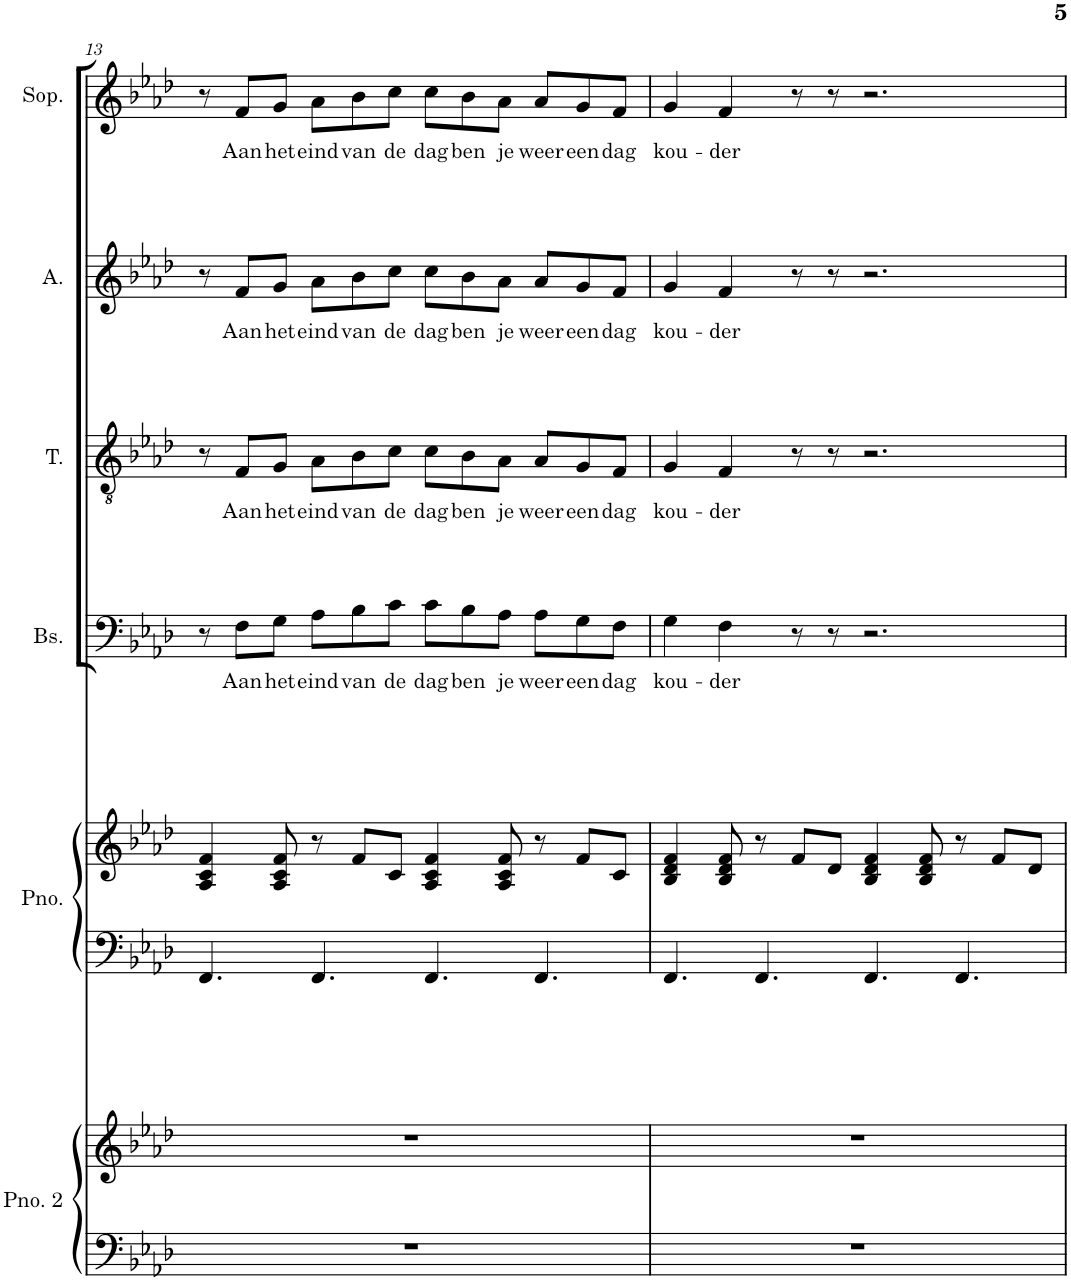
**kern	**kern	**kern	**kern	**kern	**text	**kern	**text	**kern	**text	**kern	**text
*part6	*part6	*part5	*part5	*part4	*part4	*part3	*part3	*part2	*part2	*part1	*part1
*staff8	*staff7	*staff6	*staff5	*staff4	*staff4	*staff3	*staff3	*staff2	*staff2	*staff1	*staff1
*I"Piano 2	*	*I"Piano	*	*I"Bas	*	*I"Tenor	*	*I"Alt	*	*I"Sopraan	*
*I'Pno. 2	*	*I'Pno.	*	*I'Bs.	*	*I'T.	*	*I'A.	*	*I'Sop.	*
!!LO:PB:g=z
*clefF4	*clefG2	*clefF4	*clefG2	*clefF4	*	*clefGv2	*	*clefG2	*	*clefG2	*
*k[b-e-a-d-]	*k[b-e-a-d-]	*k[b-e-a-d-]	*k[b-e-a-d-]	*k[b-e-a-d-]	*	*k[b-e-a-d-]	*	*k[b-e-a-d-]	*	*k[b-e-a-d-]	*
*M12/8	*M12/8	*M12/8	*M12/8	*M12/8	*	*M12/8	*	*M12/8	*	*M12/8	*
=13	=13	=13	=13	=13	=13	=13	=13	=13	=13	=13	=13
1.r	1.r	4.FF/	4A-/ 4c/ 4f/	8r	.	8r	.	8r	.	8r	.
!	!	!	!	!	!LO:LY:b	!	!LO:LY:b	!	!LO:LY:b	!	!LO:LY:b
.	.	.	.	8F\L	Aan	8F/L	Aan	8f/L	Aan	8f/L	Aan
!	!	!	!	!	!LO:LY:b	!	!LO:LY:b	!	!LO:LY:b	!	!LO:LY:b
.	.	.	8A-/ 8c/ 8f/	8G\J	het	8G/J	het	8g/J	het	8g/J	het
!	!	!	!	!	!LO:LY:b	!	!LO:LY:b	!	!LO:LY:b	!	!LO:LY:b
.	.	4.FF/	8r	8A-\L	eind	8A-\L	eind	8a-\L	eind	8a-\L	eind
!	!	!	!	!	!LO:LY:b	!	!LO:LY:b	!	!LO:LY:b	!	!LO:LY:b
.	.	.	8f/L	8B-\	van	8B-\	van	8b-\	van	8b-\	van
!	!	!	!	!	!LO:LY:b	!	!LO:LY:b	!	!LO:LY:b	!	!LO:LY:b
.	.	.	8c/J	8c\J	de	8c\J	de	8cc\J	de	8cc\J	de
!	!	!	!	!	!LO:LY:b	!	!LO:LY:b	!	!LO:LY:b	!	!LO:LY:b
.	.	4.FF/	4A-/ 4c/ 4f/	8c\L	dag	8c\L	dag	8cc\L	dag	8cc\L	dag
!	!	!	!	!	!LO:LY:b	!	!LO:LY:b	!	!LO:LY:b	!	!LO:LY:b
.	.	.	.	8B-\	ben	8B-\	ben	8b-\	ben	8b-\	ben
!	!	!	!	!	!LO:LY:b	!	!LO:LY:b	!	!LO:LY:b	!	!LO:LY:b
.	.	.	8A-/ 8c/ 8f/	8A-\J	je	8A-\J	je	8a-\J	je	8a-\J	je
!	!	!	!	!	!LO:LY:b	!	!LO:LY:b	!	!LO:LY:b	!	!LO:LY:b
.	.	4.FF/	8r	8A-\L	weer	8A-/L	weer	8a-/L	weer	8a-/L	weer
!	!	!	!	!	!LO:LY:b	!	!LO:LY:b	!	!LO:LY:b	!	!LO:LY:b
.	.	.	8f/L	8G\	een	8G/	een	8g/	een	8g/	een
!	!	!	!	!	!LO:LY:b	!	!LO:LY:b	!	!LO:LY:b	!	!LO:LY:b
.	.	.	8c/J	8F\J	dag	8F/J	dag	8f/J	dag	8f/J	dag
=14	=14	=14	=14	=14	=14	=14	=14	=14	=14	=14	=14
!	!	!	!	!	!LO:LY:b	!	!LO:LY:b	!	!LO:LY:b	!	!LO:LY:b
1.r	1.r	4.FF/	4B-/ 4d-/ 4f/	4G\	kou-	4G/	kou-	4g/	kou-	4g/	kou-
!	!	!	!	!	!LO:LY:b	!	!LO:LY:b	!	!LO:LY:b	!	!LO:LY:b
.	.	.	8B-/ 8d-/ 8f/	4F\	-der	4F/	-der	4f/	-der	4f/	-der
.	.	4.FF/	8r	.	.	.	.	.	.	.	.
.	.	.	8f/L	8r	.	8r	.	8r	.	8r	.
.	.	.	8d-/J	8r	.	8r	.	8r	.	8r	.
.	.	4.FF/	4B-/ 4d-/ 4f/	2.r	.	2.r	.	2.r	.	2.r	.
.	.	.	8B-/ 8d-/ 8f/	.	.	.	.	.	.	.	.
.	.	4.FF/	8r	.	.	.	.	.	.	.	.
.	.	.	8f/L	.	.	.	.	.	.	.	.
.	.	.	8d-/J	.	.	.	.	.	.	.	.
=	=	=	=	=	=	=	=	=	=	=	=
*-	*-	*-	*-	*-	*-	*-	*-	*-	*-	*-	*-
